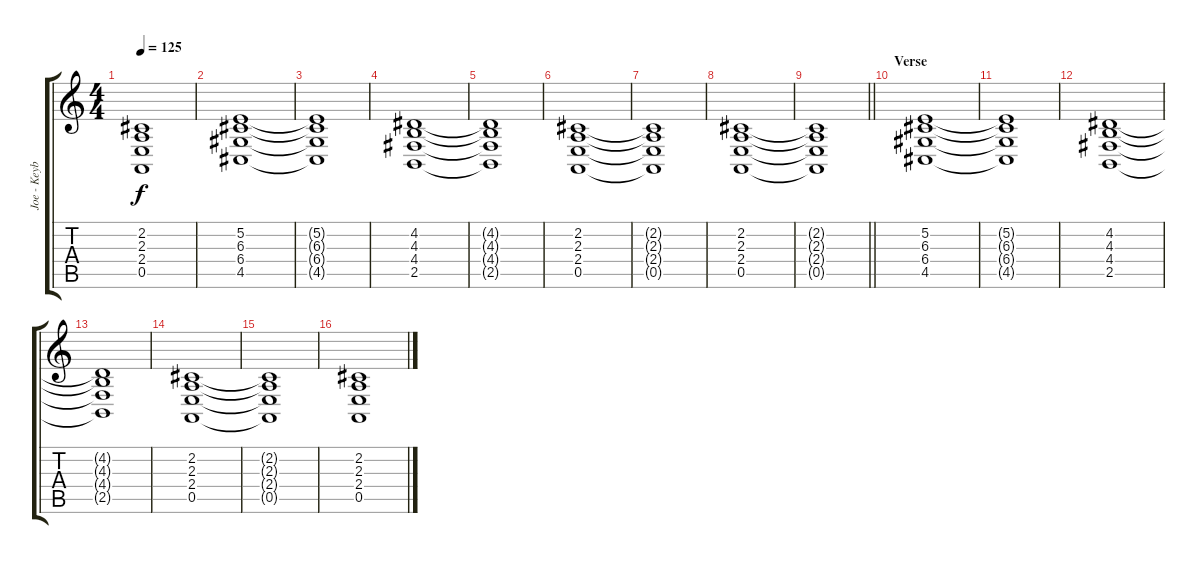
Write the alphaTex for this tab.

\track ("Joe - Keyboards" "Joe - Keyb") {instrument pad2warm}
\staff {score tabs}
\tuning (E4 B3 G3 D3 A2 E2) {hide}
\ts (4 4)
\tempo 125
\clef g2
\ks c
(2.2{t} 2.3{t} 2.4{t} 0.5{t}).1{dy f} |
(5.2 6.3 6.4 4.5).1 |
(5.2{t} 6.3{t} 6.4{t} 4.5{t}).1 |
(4.2 4.3 4.4 2.5).1 |
(4.2{t} 4.3{t} 4.4{t} 2.5{t}).1 |
(2.2 2.3 2.4 0.5).1 |
(2.2{t} 2.3{t} 2.4{t} 0.5{t}).1 |
(2.2 2.3 2.4 0.5).1 |
\barLineRight lightlight
(2.2{t} 2.3{t} 2.4{t} 0.5{t}).1 |
\section ("" "Verse")
(5.2 6.3 6.4 4.5).1 |
(5.2{t} 6.3{t} 6.4{t} 4.5{t}).1 |
(4.2 4.3 4.4 2.5).1 |
(4.2{t} 4.3{t} 4.4{t} 2.5{t}).1 |
(2.2 2.3 2.4 0.5).1 |
(2.2{t} 2.3{t} 2.4{t} 0.5{t}).1 |
(2.2 2.3 2.4 0.5).1
